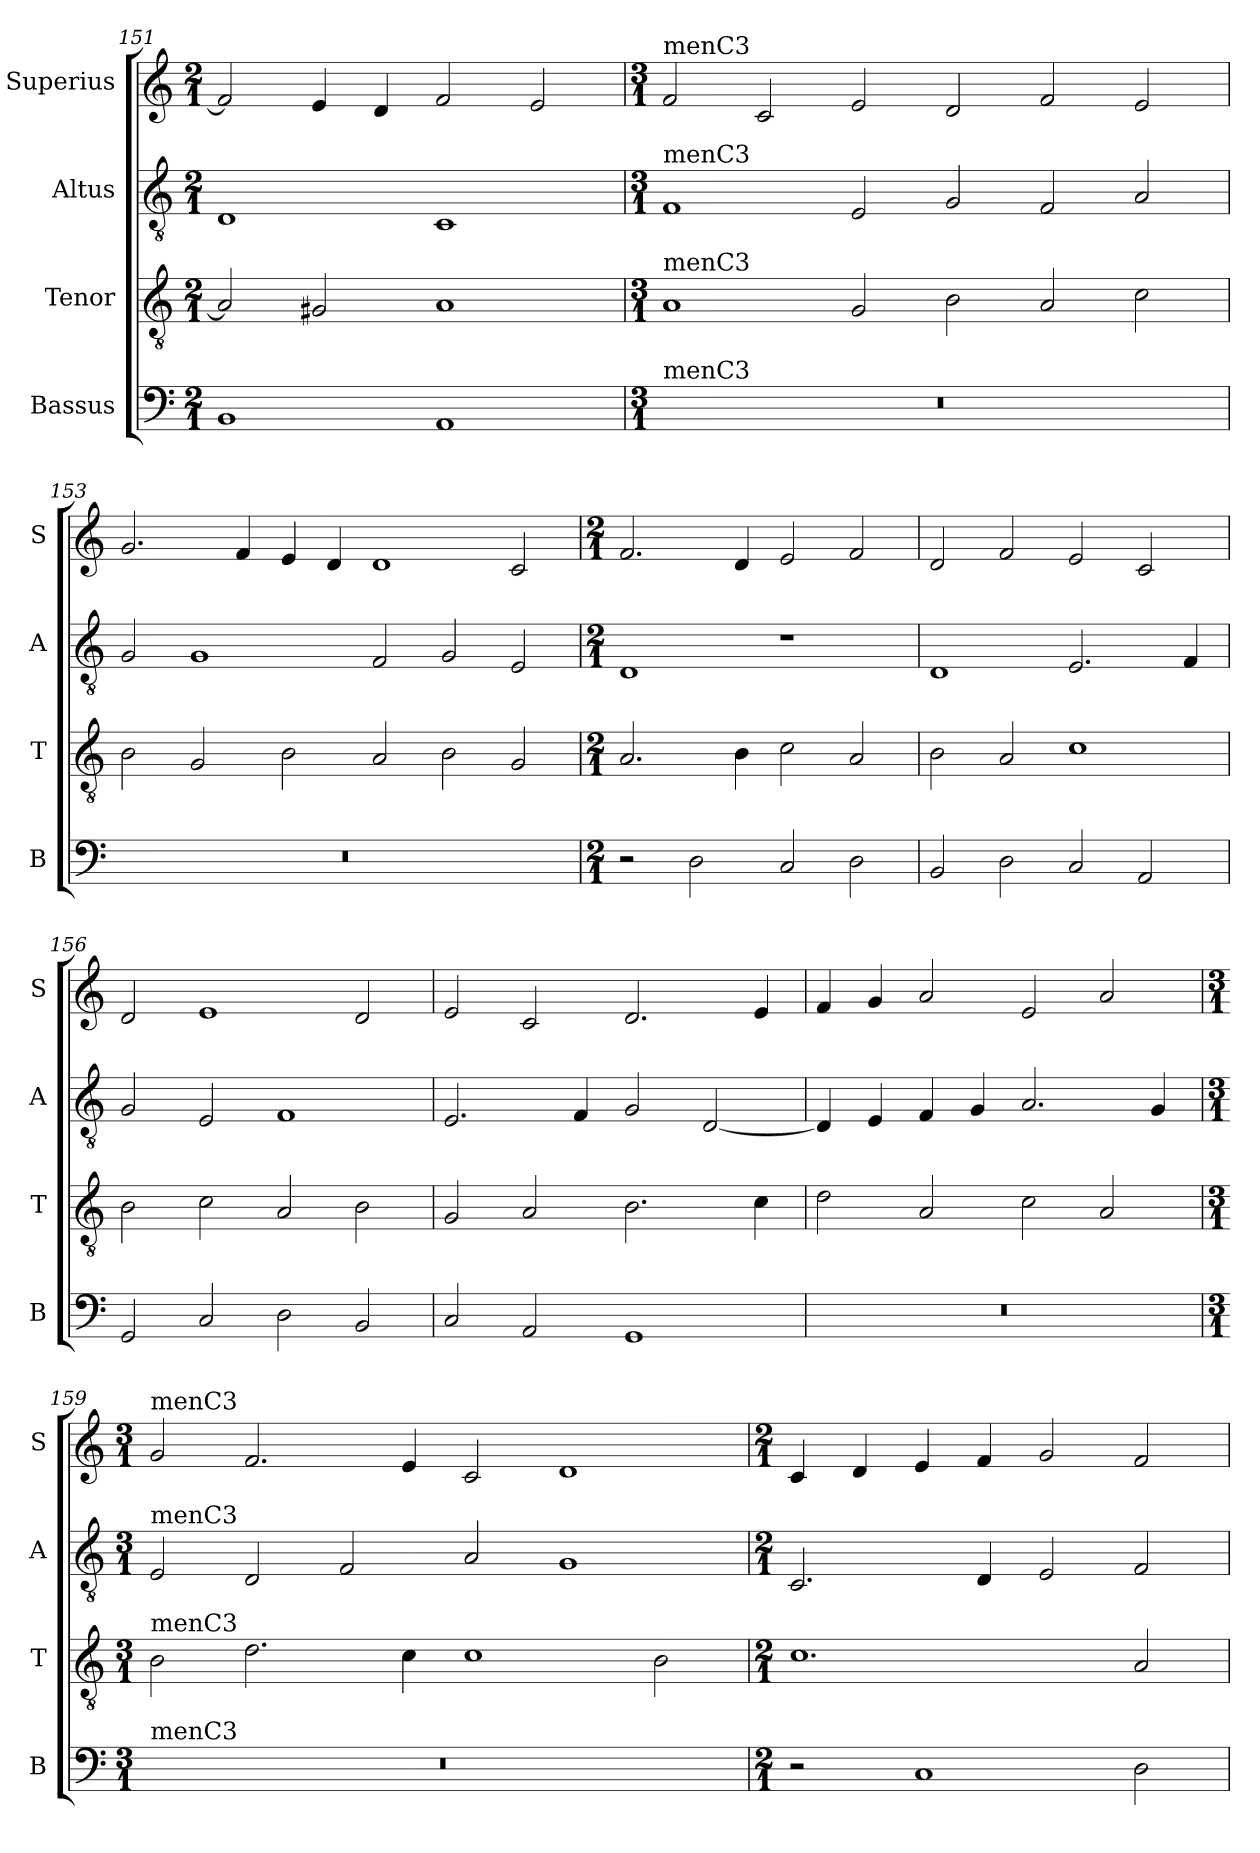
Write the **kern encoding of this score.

**kern	**kern	**kern	**kern
*part4	*part3	*part2	*part1
*staff4	*staff3	*staff2	*staff1
*I"Bassus	*I"Tenor	*I"Altus	*I"Superius
*I'B	*I'T	*I'A	*I'S
*clefF4	*clefGv2	*clefGv2	*clefG2
*k[]	*k[]	*k[]	*k[]
*M2/1	*M2/1	*M2/1	*M2/1
=151	=151	=151	=151
1BB	2A/]	1D	2f/]
.	2G#X/	.	4e/
.	.	.	4d/
1AA	1A	1C	2f/
.	.	.	2e/
=152	=152	=152	=152
*M3/1	*M3/1	*M3/1	*M3/1
!	!	!	!LO:TX:a:t=menC3
!	!	!LO:TX:a:t=menC3	!
!	!LO:TX:a:t=menC3	!	!
!LO:TX:a:t=menC3	!	!	!
0.r	1A	1F	2f/
.	.	.	2c/
.	2G/	2E/	2e/
.	2B\	2G/	2d/
.	2A/	2F/	2f/
.	2c\	2A/	2e/
=153	=153	=153	=153
0.r	2B\	2G/	2.g/
.	2G/	1G	.
.	.	.	4f/
.	2B\	.	4e/
.	.	.	4d/
.	2A/	2F/	1d
.	2B\	2G/	.
.	2G/	2E/	2c/
=154	=154	=154	=154
*M2/1	*M2/1	*M2/1	*M2/1
2r	2.A/	1D	2.f/
2D\	.	.	.
.	4B\	.	4d/
2C/	2c\	1r	2e/
2D\	2A/	.	2f/
=155	=155	=155	=155
2BB/	2B\	1D	2d/
2D\	2A/	.	2f/
2C/	1c	2.E/	2e/
2AA/	.	.	2c/
.	.	4F/	.
=156	=156	=156	=156
2GG/	2B\	2G/	2d/
2C/	2c\	2E/	1e
2D\	2A/	1F	.
2BB/	2B\	.	2d/
=157	=157	=157	=157
2C/	2G/	2.E/	2e/
2AA/	2A/	.	2c/
.	.	4F/	.
1GG	2.B\	2G/	2.d/
.	.	[2D/	.
.	4c\	.	4e/
=158	=158	=158	=158
0r	2d\	4D/]	4f/
.	.	4E/	4g/
.	2A/	4F/	2a/
.	.	4G/	.
.	2c\	2.A/	2e/
.	2A/	.	2a/
.	.	4G/	.
=159	=159	=159	=159
*M3/1	*M3/1	*M3/1	*M3/1
!	!	!	!LO:TX:a:t=menC3
!	!	!LO:TX:a:t=menC3	!
!	!LO:TX:a:t=menC3	!	!
!LO:TX:a:t=menC3	!	!	!
0.r	2B\	2E/	2g/
.	2.d\	2D/	2.f/
.	.	2F/	.
.	4c\	.	4e/
.	1c	2A/	2c/
.	.	1G	1d
.	2B\	.	.
=160	=160	=160	=160
*M2/1	*M2/1	*M2/1	*M2/1
2r	1.c	2.C/	4c/
.	.	.	4d/
1C	.	.	4e/
.	.	4D/	4f/
.	.	2E/	2g/
2D\	2A/	2F/	2f/
=	=	=	=
*-	*-	*-	*-
